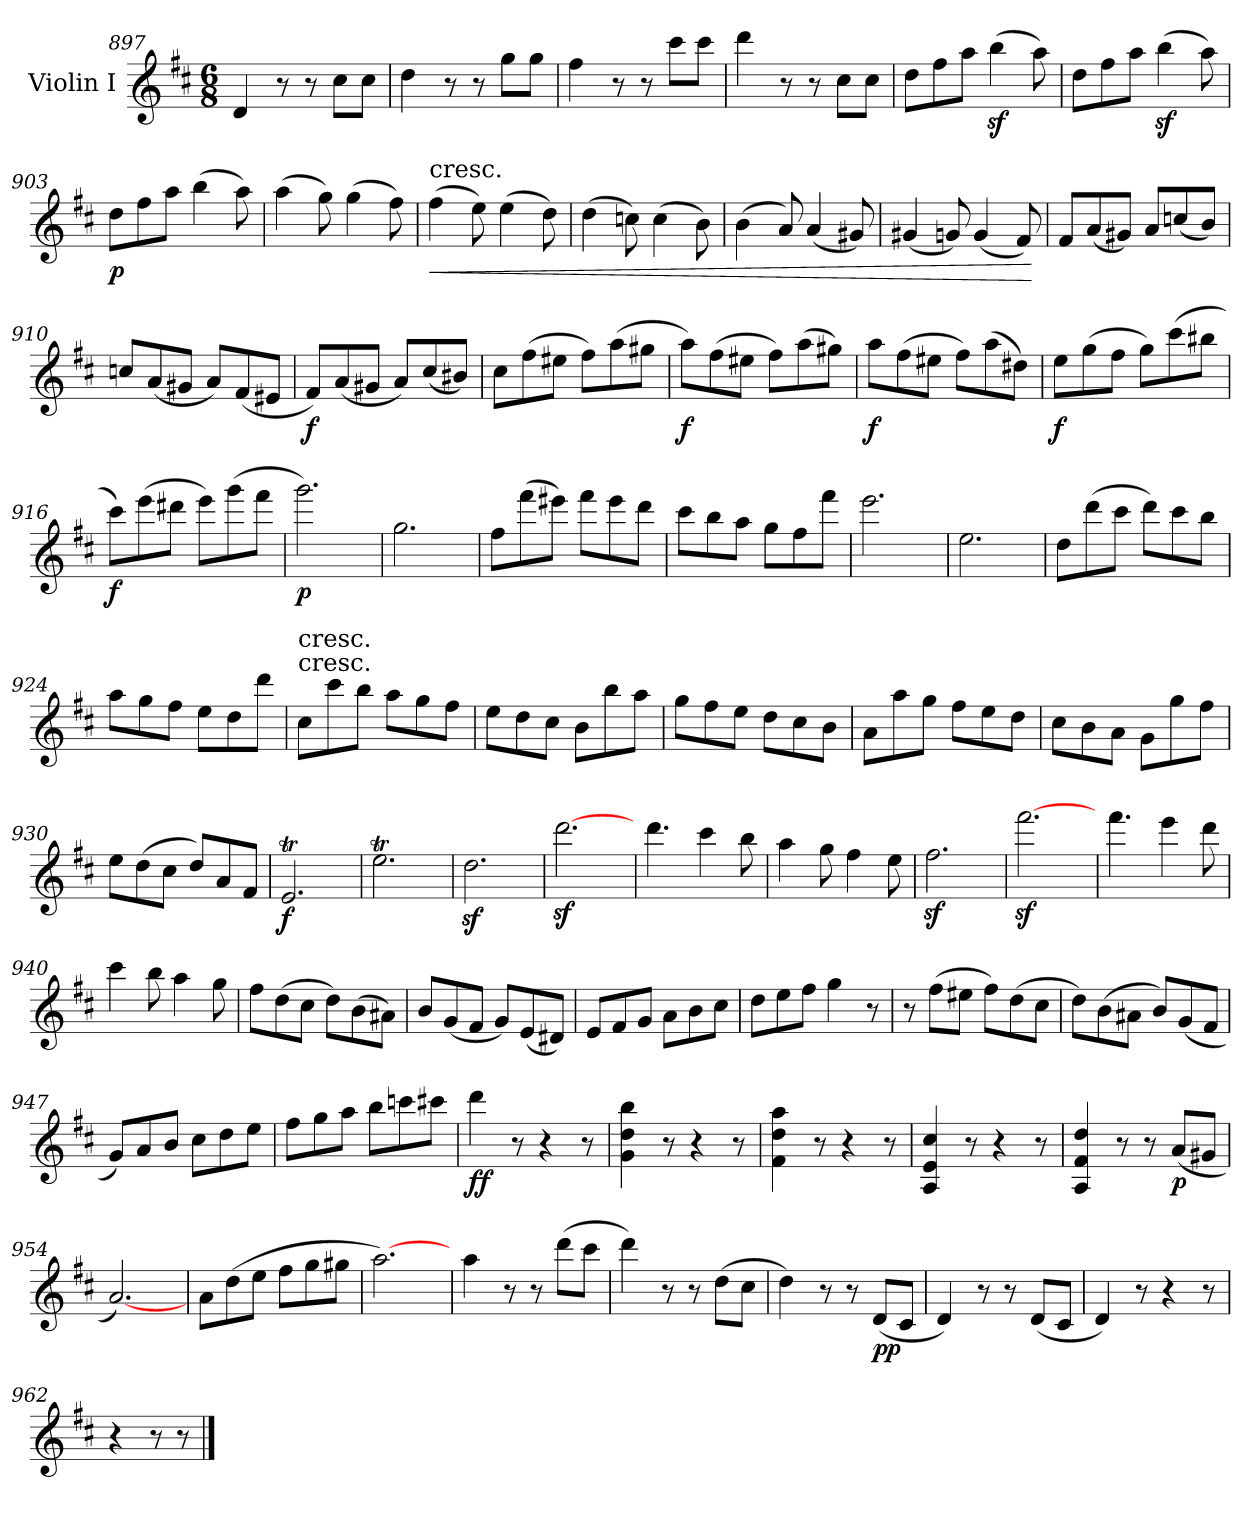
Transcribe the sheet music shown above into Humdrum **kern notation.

**kern	**dynam
*part1	*part1
*staff1	*staff1
*I"Violin I	*
*I'Vln	*
*clefG2	*
*k[f#c#]	*
*D:	*
*M6/8	*
=897	=897
4d	.
8r	.
8r	.
8cc#\L	.
8cc#\J	.
=898	=898
4dd	.
8r	.
8r	.
8gg\L	.
8gg\J	.
=899	=899
4ff#	.
8r	.
8r	.
8ccc#\L	.
8ccc#\J	.
=900	=900
4ddd	.
8r	.
8r	.
8cc#\L	.
8cc#\J	.
=901	=901
8dd\L	.
8ff#\	.
8aa\J	.
(4bbz	.
8aa)	.
=902	=902
8dd\L	.
8ff#\	.
8aa\J	.
(4bbz	.
8aa)	.
=903	=903
8dd\L	p
8ff#\	.
8aa\J	.
(4bb	.
8aa)	.
=904	=904
(4aa	.
8gg)	.
(4gg	.
8ff#)	.
=905	=905
!LO:TX:a:t=cresc.	!
!	!LO:HP:b
(4ff#	<
8ee)	.
(4ee	.
8dd)	.
=906	=906
(4dd	.
8ccn)	.
(4cc	.
8b)	.
=907	=907
(4b	.
8a)	.
(4a	.
8g#X)	.
=908	=908
(4g#X	.
8gn)	.
(4g	.
8f#)	.
.	[
=909	=909
8f#/L	.
(8a/	.
8g#X/J)	.
8a/L	.
(8ccn/	.
8b/J)	.
=910	=910
8ccn/L	.
(8a/	.
8g#X/J	.
8a/L)	.
(8f#/	.
8e#X/J	.
=911	=911
8f#/L)	f
(8a/	.
8g#X/J	.
8a/L)	.
(8cc#/	.
8b#X/J)	.
=912	=912
8cc#\L	.
(8ff#\	.
8ee#X\J	.
8ff#\L)	.
(8aa\	.
8gg#X\J	.
=913	=913
8aa\L)	f
(8ff#\	.
8ee#X\J	.
8ff#\L)	.
(8aa\	.
8gg#X\J)	.
=914	=914
8aa\L	f
(8ff#\	.
8ee#X\J	.
8ff#\L)	.
(8aa\	.
8dd#X\J)	.
=915	=915
8ee\L	f
(8gg\	.
8ff#\J	.
8gg\L)	.
(8ccc#\	.
8bb#X\J	.
=916	=916
8ccc#\L)	f
(8eee\	.
8ddd#X\J	.
8eee\L)	.
(8ggg\	.
8fff#\J	.
=917	=917
2.ggg)	p
=918	=918
2.gg	.
=919	=919
8ff#\L	.
(8fff#\	.
8eee#X\J)	.
8fff#\L	.
8eee#\	.
8ddd\J	.
=920	=920
8ccc#\L	.
8bb\	.
8aa\J	.
8gg\L	.
8ff#\	.
8fff#\J	.
=921	=921
2.eee	.
=922	=922
2.ee	.
=923	=923
8dd\L	.
(8ddd\	.
8ccc#\J	.
8ddd\L)	.
8ccc#\	.
8bb\J	.
=924	=924
8aa\L	.
8gg\	.
8ff#\J	.
8ee\L	.
8dd\	.
8ddd\J	.
=925	=925
!LO:TX:t=cresc.	!
!LO:TX:a:t=cresc.	!
8cc#\L	.
8ccc#\	.
8bb\J	.
8aa\L	.
8gg\	.
8ff#\J	.
=926	=926
8ee\L	.
8dd\	.
8cc#\J	.
8b\L	.
8bb\	.
8aa\J	.
=927	=927
8gg\L	.
8ff#\	.
8ee\J	.
8dd\L	.
8cc#\	.
8b\J	.
=928	=928
8a\L	.
8aa\	.
8gg\J	.
8ff#\L	.
8ee\	.
8dd\J	.
=929	=929
8cc#\L	.
8b\	.
8a\J	.
8g\L	.
8gg\	.
8ff#\J	.
=930	=930
8ee\L	.
(8dd\	.
8cc#\J	.
8dd/L)	.
8a/	.
8f#/J	.
=931	=931
2.eT	f
=932	=932
2.eeT	.
=933	=933
2.ddz	.
=934	=934
[2.dddz	.
=935	=935
4.ddd	.
4ccc#	.
8bb	.
=936	=936
4aa	.
8gg	.
4ff#	.
8ee	.
=937	=937
2.ff#z	.
=938	=938
[2.fff#z	.
=939	=939
4.fff#	.
4eee	.
8ddd	.
=940	=940
4ccc#	.
8bb	.
4aa	.
8gg	.
=941	=941
8ff#\L	.
(8dd\	.
8cc#\J	.
8dd\L)	.
(8b\	.
8a#X\J)	.
=942	=942
8b/L	.
(8g/	.
8f#/J	.
8g/L)	.
(8e/	.
8d#X/J)	.
=943	=943
8e/L	.
8f#/	.
8g/J	.
8a\L	.
8b\	.
8cc#\J	.
=944	=944
8dd\L	.
8ee\	.
8ff#\J	.
4gg	.
8r	.
=945	=945
8r	.
(8ff#\L	.
8ee#X\J	.
8ff#\L)	.
(8dd\	.
8cc#\J	.
=946	=946
8dd\L)	.
(8b\	.
8a#X\J	.
8b/L)	.
(8g/	.
8f#/J	.
=947	=947
8g/L)	.
8a/	.
8b/J	.
8cc#\L	.
8dd\	.
8ee\J	.
=948	=948
8ff#\L	.
8gg\	.
8aa\J	.
8bb\L	.
8cccn\	.
8ccc#X\J	.
=949	=949
4ddd	ff
8r	.
4r	.
8r	.
=950	=950
4g 4dd 4bb	.
8r	.
4r	.
8r	.
=951	=951
4f# 4dd 4aa	.
8r	.
4r	.
8r	.
=952	=952
4A 4e 4cc#	.
8r	.
4r	.
8r	.
=953	=953
4A 4f# 4dd	.
8r	.
8r	.
(8a/L	p
8g#X/J	.
=954	=954
[2.a)	.
=955	=955
8a\L	.
(8dd\	.
8ee\J	.
8ff#\L	.
8gg\	.
8gg#X\J	.
=956	=956
[2.aa)	.
=957	=957
4aa	.
8r	.
8r	.
(8ddd\L	.
8ccc#\J	.
=958	=958
4ddd)	.
8r	.
8r	.
(8dd\L	.
8cc#\J	.
=959	=959
4dd)	.
8r	.
8r	.
(8d/L	pp
8c#/J	.
=960	=960
4d)	.
8r	.
8r	.
(8d/L	.
8c#/J	.
=961	=961
4d)	.
8r	.
4r	.
8r	.
=962	=962
4r	.
8r	.
8r	.
==	==
*-	*-
